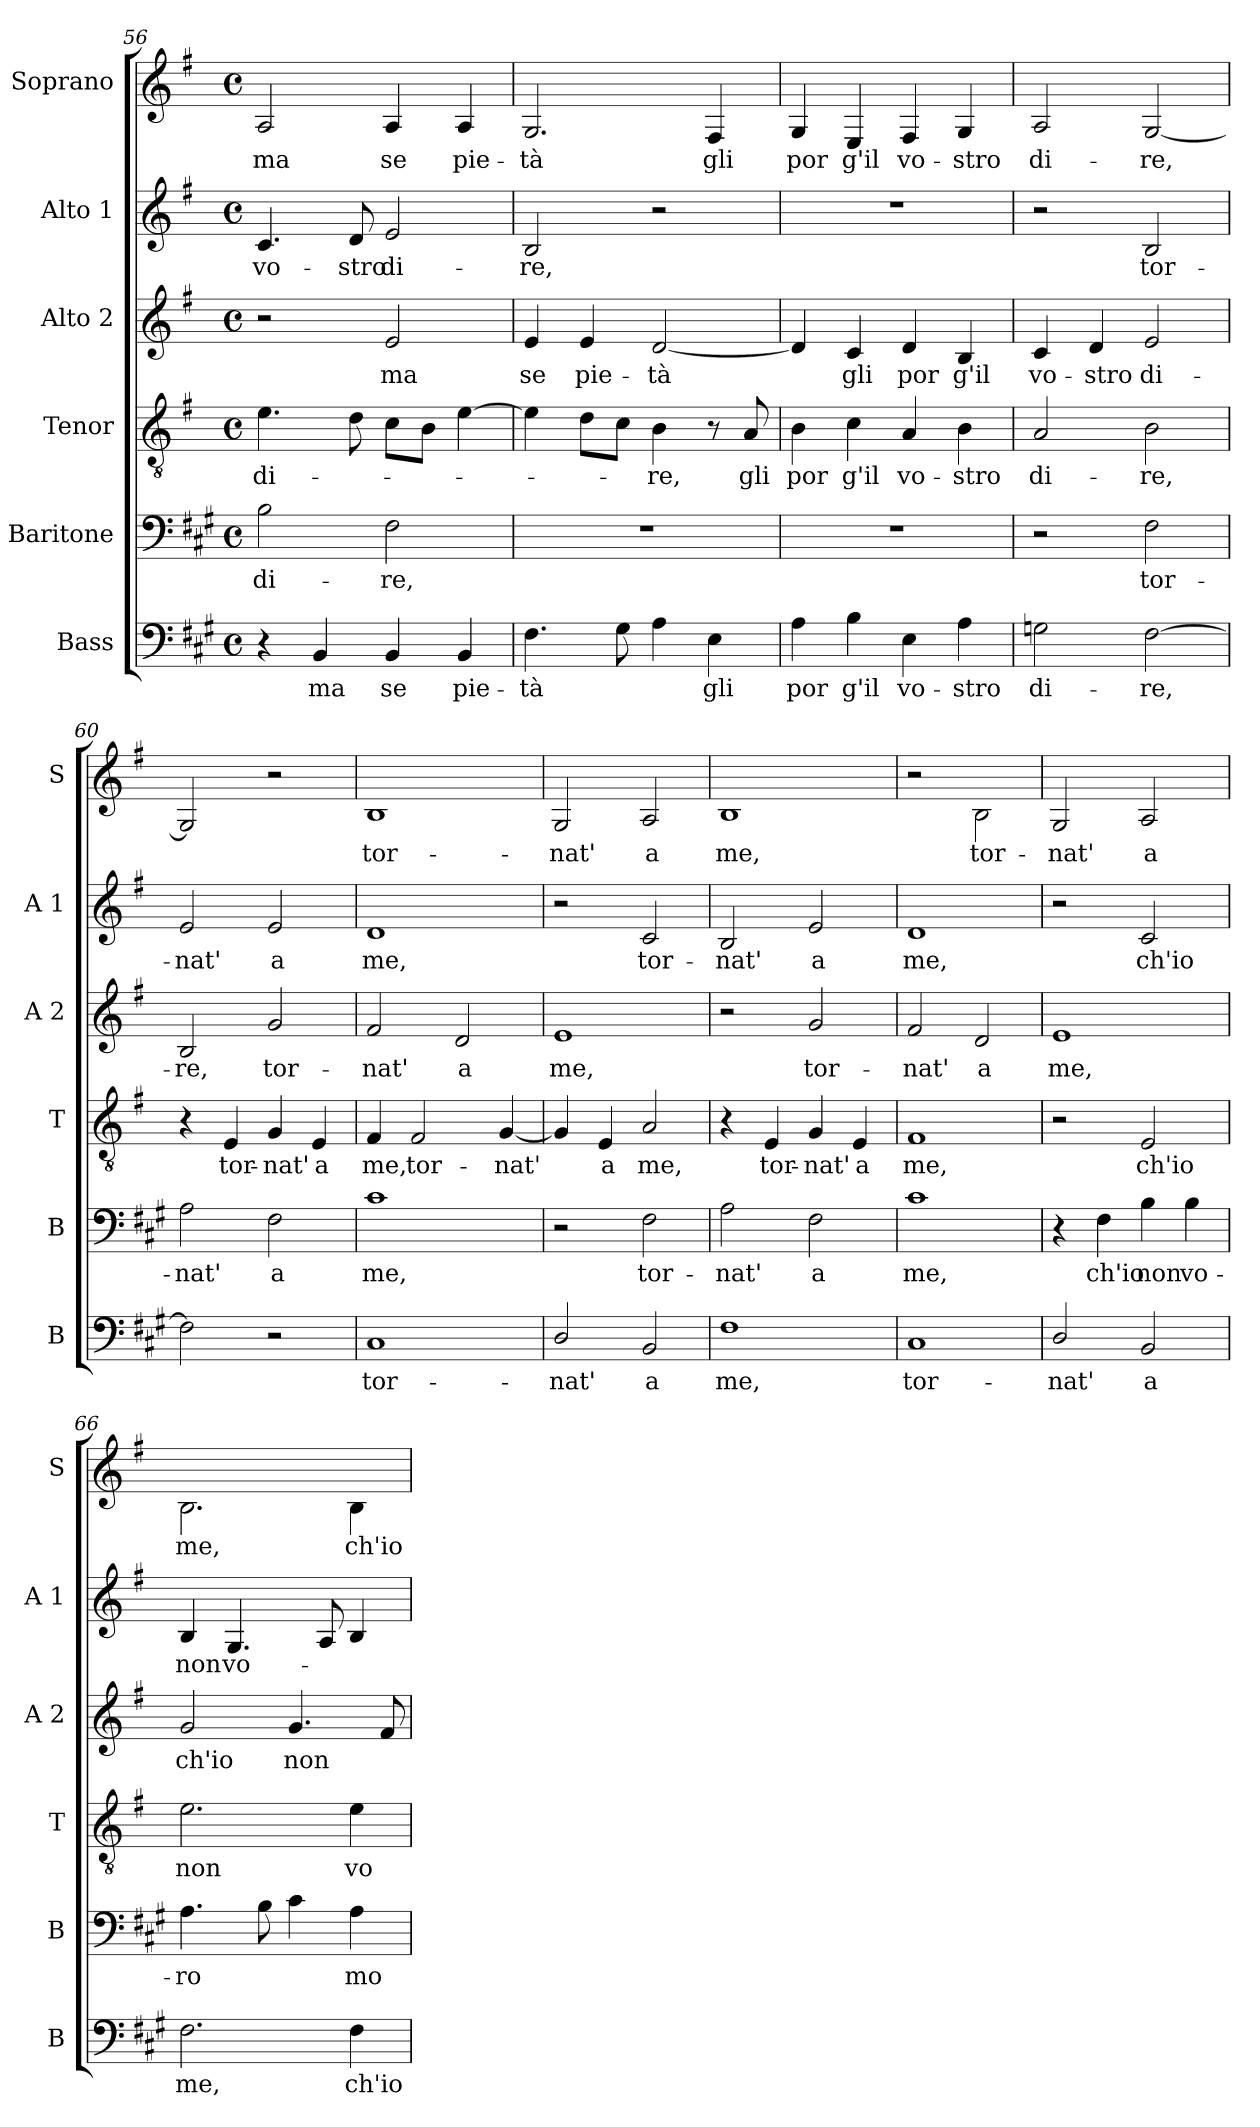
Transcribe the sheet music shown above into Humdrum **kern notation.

**kern	**text	**kern	**text	**kern	**text	**kern	**text	**kern	**text	**kern	**text
*part6	*part6	*part5	*part5	*part4	*part4	*part3	*part3	*part2	*part2	*part1	*part1
*staff6	*staff6	*staff5	*staff5	*staff4	*staff4	*staff3	*staff3	*staff2	*staff2	*staff1	*staff1
*I"Bass	*	*I"Baritone	*	*I"Tenor	*	*I"Alto 2	*	*I"Alto 1	*	*I"Soprano	*
*I'B	*	*I'B	*	*I'T	*	*I'A 2	*	*I'A 1	*	*I'S	*
*clefF4	*	*clefF4	*	*clefGv2	*	*clefG2	*	*clefG2	*	*clefG2	*
*ITrd1c2	*	*ITrd1c2	*	*	*	*	*	*	*	*ITrd-7c-12	*
*k[f#]	*	*k[f#]	*	*k[f#]	*	*k[f#]	*	*k[f#]	*	*k[f#]	*
*G:	*	*G:	*	*G:	*	*G:	*	*G:	*	*G:	*
*M4/4	*	*M4/4	*	*M4/4	*	*M4/4	*	*M4/4	*	*M4/4	*
*met(c)	*	*met(c)	*	*met(c)	*	*met(c)	*	*met(c)	*	*met(c)	*
=56	=56	=56	=56	=56	=56	=56	=56	=56	=56	=56	=56
4r	.	2A\	di-	4.e\	di-	2r	.	4.c/	vo-	2a/	ma
4AA/	ma	.	.	.	.	.	.	.	.	.	.
.	.	.	.	8d\	.	.	.	8d/	-stro	.	.
4AA/	se	2E\	-re,	8c\L	.	2e/	ma	2e/	di-	4a/	se
.	.	.	.	8B\J	.	.	.	.	.	.	.
4AA/	pie-	.	.	[4e\	.	.	.	.	.	4a/	pie-
=57	=57	=57	=57	=57	=57	=57	=57	=57	=57	=57	=57
4.E\	-tà	1r	.	4e\]	.	4e/	se	2B/	-re,	2.g/	-tà
.	.	.	.	8d\L	.	4e/	pie-	.	.	.	.
8F#\	.	.	.	8c\J	.	.	.	.	.	.	.
4G\	.	.	.	4B\	-re,	[2d/	-tà	2r	.	.	.
4D\	gli	.	.	8r	.	.	.	.	.	4f#/	gli
.	.	.	.	8A/	gli	.	.	.	.	.	.
=58	=58	=58	=58	=58	=58	=58	=58	=58	=58	=58	=58
4G\	por	1r	.	4B\	por	4d/]	.	1r	.	4g/	por
4A\	g'il	.	.	4c\	g'il	4c/	gli	.	.	4e/	g'il
4D\	vo-	.	.	4A/	vo-	4d/	por	.	.	4f#/	vo-
4G\	-stro	.	.	4B\	-stro	4B/	g'il	.	.	4g/	-stro
!!LO:LB:g=z
=59	=59	=59	=59	=59	=59	=59	=59	=59	=59	=59	=59
2Fn\	di-	2r	.	2A/	di-	4c/	vo-	2r	.	2a/	di-
.	.	.	.	.	.	4d/	-stro	.	.	.	.
[2E\	-re,	2E\	tor-	2B\	-re,	2e/	di-	2B/	tor-	[2g/	-re,
=60	=60	=60	=60	=60	=60	=60	=60	=60	=60	=60	=60
2E\]	.	2G\	-nat'	4r	.	2B/	-re,	2e/	-nat'	2g/]	.
.	.	.	.	4E/	tor-	.	.	.	.	.	.
2r	.	2E\	a	4G/	-nat'	2g/	tor-	2e/	a	2r	.
.	.	.	.	4E/	a	.	.	.	.	.	.
=61	=61	=61	=61	=61	=61	=61	=61	=61	=61	=61	=61
1BB	tor-	1B	me,	4F#/	me,	2f#/	-nat'	1d	me,	1b	tor-
.	.	.	.	2F#/	tor-	.	.	.	.	.	.
.	.	.	.	.	.	2d/	a	.	.	.	.
.	.	.	.	[4G/	-nat'	.	.	.	.	.	.
=62	=62	=62	=62	=62	=62	=62	=62	=62	=62	=62	=62
2C/	-nat'	2r	.	4G/]	.	1e	me,	2r	.	2g/	-nat'
.	.	.	.	4E/	a	.	.	.	.	.	.
2AA/	a	2E\	tor-	2A/	me,	.	.	2c/	tor-	2a/	a
=63	=63	=63	=63	=63	=63	=63	=63	=63	=63	=63	=63
1E	me,	2G\	-nat'	4r	.	2r	.	2B/	-nat'	1b	me,
.	.	.	.	4E/	tor-	.	.	.	.	.	.
.	.	2E\	a	4G/	-nat'	2g/	tor-	2e/	a	.	.
.	.	.	.	4E/	a	.	.	.	.	.	.
=64	=64	=64	=64	=64	=64	=64	=64	=64	=64	=64	=64
1BB	tor-	1B	me,	1F#	me,	2f#/	-nat'	1d	me,	2r	.
.	.	.	.	.	.	2d/	a	.	.	2b\	tor-
!!LO:PB:g=z
=65	=65	=65	=65	=65	=65	=65	=65	=65	=65	=65	=65
2C/	-nat'	4r	.	2r	.	1e	me,	2r	.	2g/	-nat'
.	.	4E\	ch'io	.	.	.	.	.	.	.	.
2AA/	a	4A\	non	2E/	ch'io	.	.	2c/	ch'io	2a/	a
.	.	4A\	vo-	.	.	.	.	.	.	.	.
=66	=66	=66	=66	=66	=66	=66	=66	=66	=66	=66	=66
2.E\	me,	4.G\	-ro	2.e\	non	2g/	ch'io	4B/	non	2.b\	me,
.	.	.	.	.	.	.	.	4.G/	vo-	.	.
.	.	8A\	.	.	.	.	.	.	.	.	.
.	.	4B\	.	.	.	4.g/	non	.	.	.	.
.	.	.	.	.	.	.	.	8A/	.	.	.
4E\	ch'io	4G\	mo-	4e\	vo-	.	.	4B/	.	4b\	ch'io
.	.	.	.	.	.	8f#/	.	.	.	.	.
=	=	=	=	=	=	=	=	=	=	=	=
*-	*-	*-	*-	*-	*-	*-	*-	*-	*-	*-	*-
